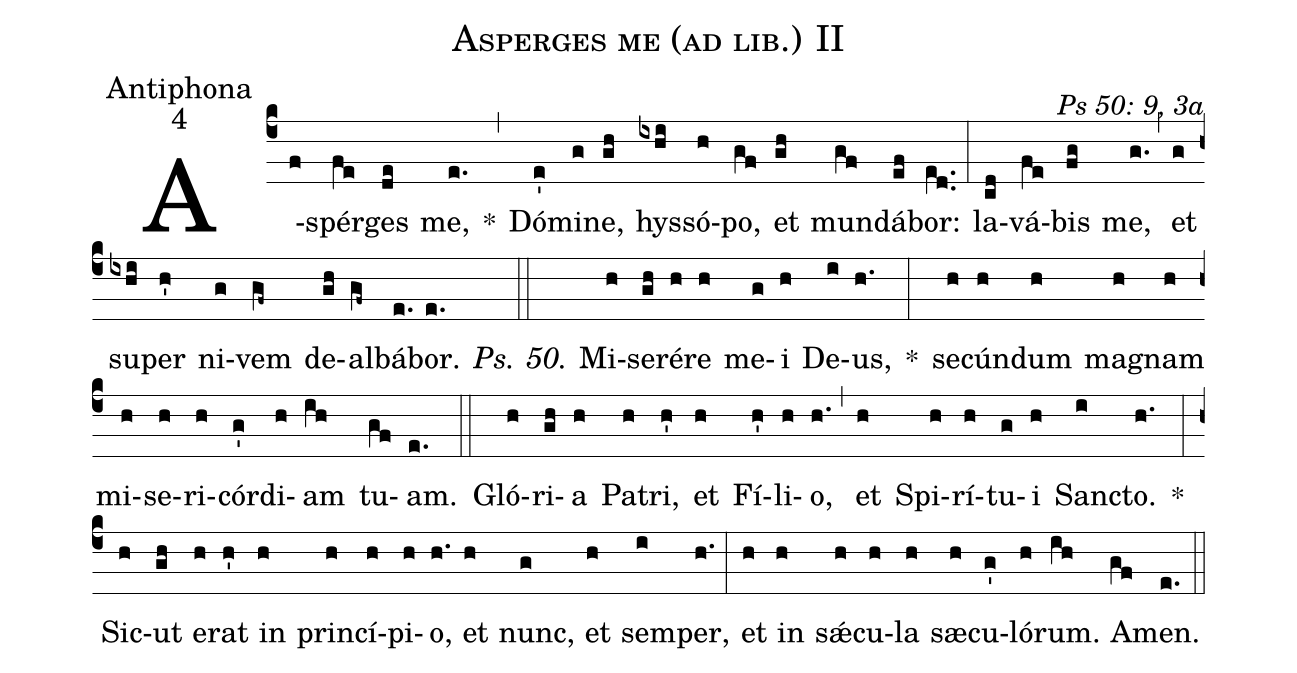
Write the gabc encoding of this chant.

name: Asperges me (ad lib.) II;
office-part: Antiphona;
mode: 4;
commentary: Ps 50: 9, 3a;
%%
(c4) A(f)spér(fe)ges(de) me,(e.) *(,)
Dó(e')mi(g)ne,(gh) hys(ixhi)só(h)po,(gf) et(gh) mun(gf)dá(ef)bor:(e[ll:1]d..) (:)
la(cd)vá(fe)bis(fg) me,(g.) (,) et(g) su(ixhi)per(h') ni(g)vem(gf~) de(gh)al(gf~)bá(e.)bor.(e.) (::)
<i>Ps. 50.</i> Mi(h)se(gh)ré(h)re(h) me(g)i(h) De(i)us,(h.) *(:)
se(h)cún(h)dum(h) ma(h)gnam(h) mi(h)se(h)ri(h)cór(g')di(h)am(ih) tu(gf)am.(e.) (::)
Gló(h)ri(gh)a(h) Pa(h)tri,(h') et(h) Fí(h')li(h)o,(h.) (,) et(h) Spi(h)rí(h)tu(g)i(h) Sanc(i)to.(h.) *(:)
Sic(h)ut(gh) e(h)rat(h') in(h) prin(h)cí(h)pi(h)o,(h.) et(h) nunc,(g) et(h) sem(i)per,(h.) (:)
et(h) in(h) sǽ(h)cu(h)la(h) sæ(h)cu(g')ló(h)rum.(ih) A(gf)men.(e.) (::)
